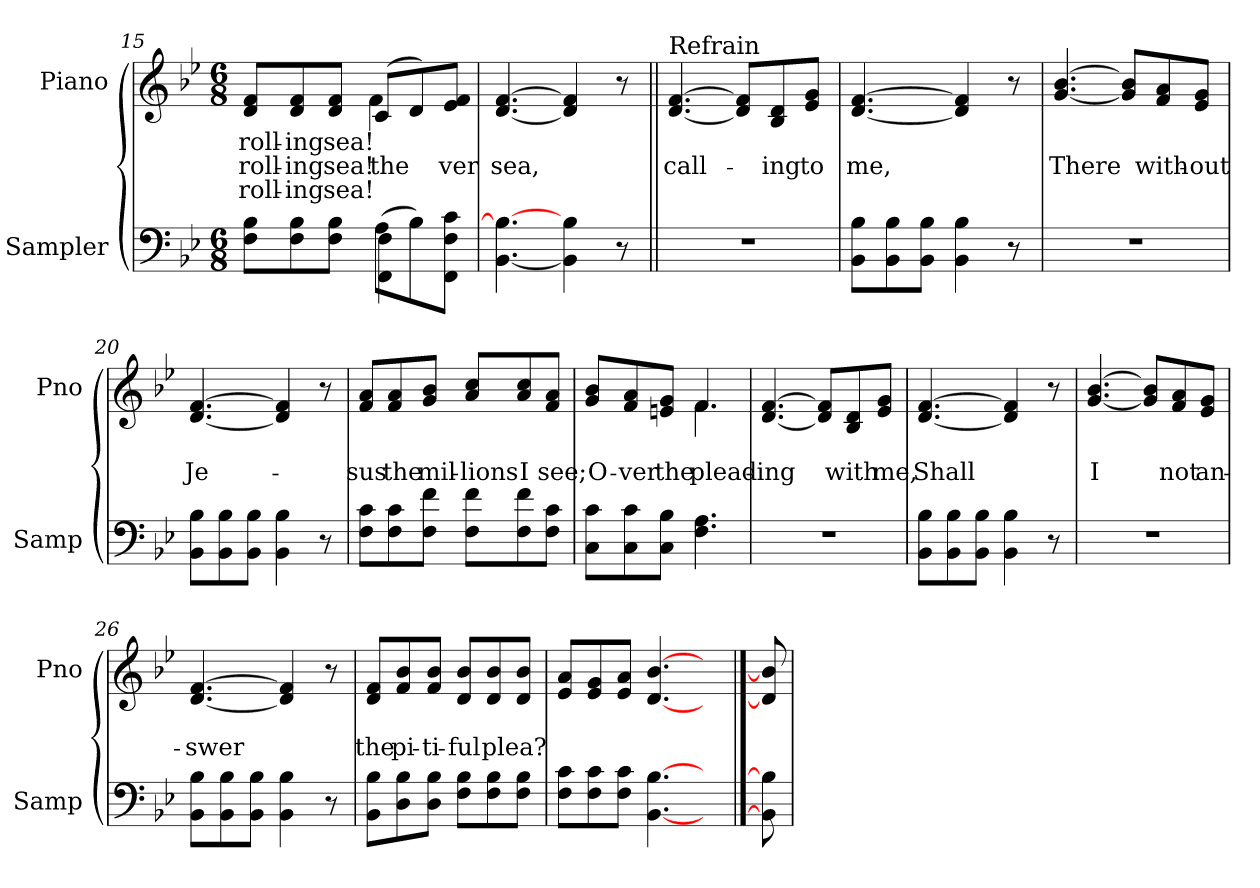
**kern	**kern	**text	**text	**text
*part2	*part1	*part1	*part1	*part1
*staff2	*staff1	*staff1	*staff1	*staff1
*I"Sampler	*I"Piano	*	*	*
*I'Samp	*I'Pno	*	*	*
*clefF4	*clefG2	*	*	*
*k[b-e-]	*k[b-e-]	*	*	*
*B-:	*B-:	*	*	*
*M6/8	*M6/8	*	*	*
=15	=15	=15	=15	=15
*^	*^	*	*	*
8F\ 8B-\L	4.ryy	8d/ 8f/L	4.ryy	roll-	roll-	roll-
8F\ 8B-\	.	8d/ 8f/	.	-ing	-ing	-ing
8F\ 8B-\J	.	8d/ 8f/J	.	sea!	sea!	sea!
(8A\L	4FF 4F	(8c/L	4f	.	the	.
8B-\)	.	8d/)	.	.	.	.
8FF\ 8F\ 8c\J	8ryy	8e-/ 8f/J	8ryy	.	-ver	.
*v	*v	*	*	*	*	*
*	*v	*v	*	*	*
=16	=16	=16	=16	=16
[4.BB- 4.B-_	[4.d [4.f	.	sea,	.
4BB-] 4B-	4d] 4f]	.	.	.
8r	8r	.	.	.
=17||	=17||	=17||	=17||	=17||
!	!LO:TX:t=Refrain	!	!	!
!LO:N:vis=1	!	!	!	!
2.r	[4.d [4.f	.	call-	.
.	8d]/ 8f]/L	.	.	.
.	8B-/ 8d/	.	-ing	.
.	8e-/ 8g/J	.	to	.
=18	=18	=18	=18	=18
8BB-\ 8B-\L	[4.d [4.f	.	me,	.
8BB-\ 8B-\	.	.	.	.
8BB-\ 8B-\J	.	.	.	.
4BB- 4B-	4d] 4f]	.	.	.
8r	8r	.	.	.
=19	=19	=19	=19	=19
!LO:N:vis=1	!	!	!	!
2.r	[4.g [4.b-	.	There	.
.	8g]/ 8b-]/L	.	.	.
.	8f/ 8a/	.	with-	.
.	8e-/ 8g/J	.	-out	.
=20	=20	=20	=20	=20
8BB-\ 8B-\L	[4.d [4.f	.	Je-	.
8BB-\ 8B-\	.	.	.	.
8BB-\ 8B-\J	.	.	.	.
4BB- 4B-	4d] 4f]	.	.	.
8r	8r	.	.	.
=21	=21	=21	=21	=21
8F\ 8c\L	8f/ 8a/L	.	-sus	.
8F\ 8c\	8f/ 8a/	.	the	.
8F\ 8f\J	8g/ 8b-/J	.	mil-	.
8F\ 8f\L	8a/ 8cc/L	.	-lions	.
8F\ 8f\	8a/ 8cc/	.	I	.
8F\ 8c\J	8f/ 8a/J	.	see;	.
=22	=22	=22	=22	=22
*	*^	*	*	*
8C\ 8c\L	8g/ 8b-/L	4.ryy	.	O-	.
8C\ 8c\	8f/ 8a/	.	.	-ver	.
8C\ 8B-\J	8en/ 8g/J	.	.	the	.
4.F 4.A	4.f/	4.f	.	plead-	.
=23	=23	=23	=23	=23	=23
!LO:N:vis=1	!	!	!	!	!
*	*v	*v	*	*	*
2.r	[4.d [4.f	.	-ing	.
.	8d]/ 8f]/L	.	.	.
.	8B-/ 8d/	.	with	.
.	8e-/ 8g/J	.	me,	.
=24	=24	=24	=24	=24
8BB-\ 8B-\L	[4.d [4.f	.	Shall	.
8BB-\ 8B-\	.	.	.	.
8BB-\ 8B-\J	.	.	.	.
4BB- 4B-	4d] 4f]	.	.	.
8r	8r	.	.	.
=25	=25	=25	=25	=25
!LO:N:vis=1	!	!	!	!
2.r	[4.g [4.b-	.	I	.
.	8g]/ 8b-]/L	.	.	.
.	8f/ 8a/	.	not	.
.	8e-/ 8g/J	.	an-	.
=26	=26	=26	=26	=26
8BB-\ 8B-\L	[4.d [4.f	.	-swer	.
8BB-\ 8B-\	.	.	.	.
8BB-\ 8B-\J	.	.	.	.
4BB- 4B-	4d] 4f]	.	.	.
8r	8r	.	.	.
=27	=27	=27	=27	=27
8BB-\ 8B-\L	8d/ 8f/L	.	the	.
8D\ 8B-\	8f/ 8b-/	.	pi-	.
8D\ 8B-\J	8f/ 8b-/J	.	-ti-	.
8F\ 8B-\L	8d/ 8b-/L	.	-ful	.
8F\ 8B-\	8d/ 8b-/	.	plea?	.
8F\ 8B-\J	8d/ 8b-/J	.	.	.
=28	=28	=28	=28	=28
8F\ 8c\L	8e-/ 8a/L	.	.	.
8F\ 8c\	8e-/ 8g/	.	.	.
8F\ 8c\J	8e-/ 8a/J	.	.	.
[4.BB- [4.B-	[4.d [4.b-	.	.	.
8ryy	8ryy	.	.	.
==29	==29	==29	==29	==29
8BB-] 8B-]	8d] 8b-]	.	.	.
=	=	=	=	=
*-	*-	*-	*-	*-
